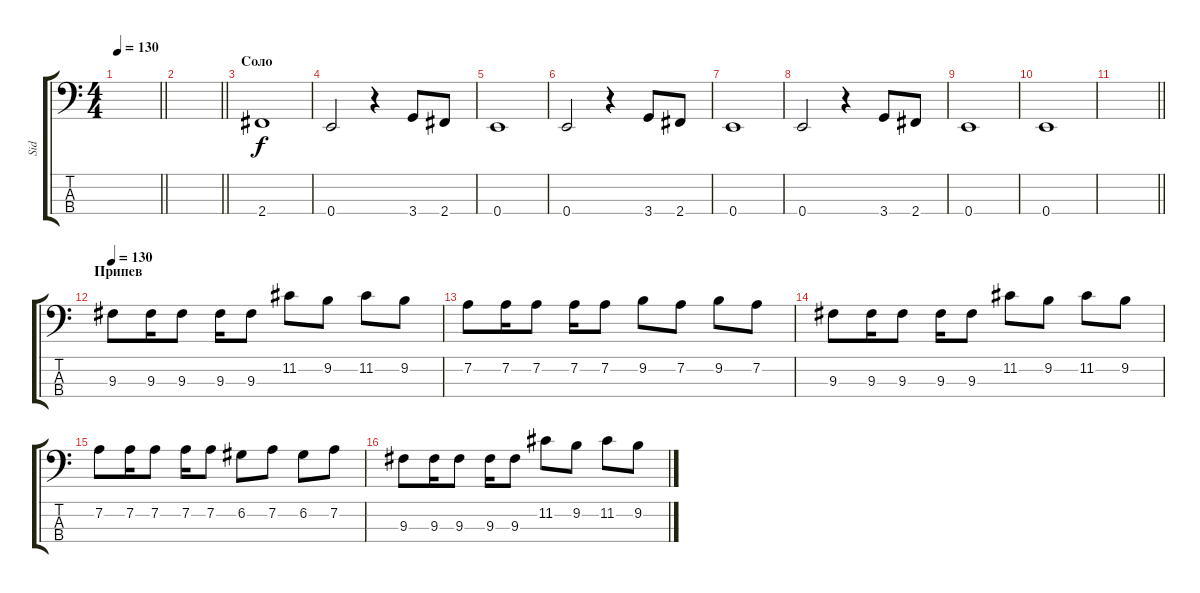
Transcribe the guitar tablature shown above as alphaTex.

\track ("Sid" "Sid") {instrument electricbassfinger}
\staff {score tabs}
\tuning (G2 D2 A1 E1) {hide}
\ts (4 4)
\tempo 130
\clef f4
\barLineRight lightlight
\ks c
|
\barLineRight lightlight
|
\section ("" "Соло")
2.4.1 |
0.4.2 r.4 3.4.8 2.4.8 |
0.4.1 |
0.4.2 r.4 3.4.8 2.4.8 |
0.4.1 |
0.4.2 r.4 3.4.8 2.4.8 |
0.4.1 |
0.4.1 |
\barLineRight lightlight
|
\section ("" "Припев")
\tempo 130
9.3.8 9.3.16 9.3.8 9.3.16 9.3.8 11.2.8 9.2.8 11.2.8 9.2.8 |
7.2.8 7.2.16 7.2.8 7.2.16 7.2.8 9.2.8 7.2.8 9.2.8 7.2.8 |
9.3.8 9.3.16 9.3.8 9.3.16 9.3.8 11.2.8 9.2.8 11.2.8 9.2.8 |
7.2.8 7.2.16 7.2.8 7.2.16 7.2.8 6.2.8 7.2.8 6.2.8 7.2.8 |
9.3.8 9.3.16 9.3.8 9.3.16 9.3.8 11.2.8 9.2.8 11.2.8 9.2.8
